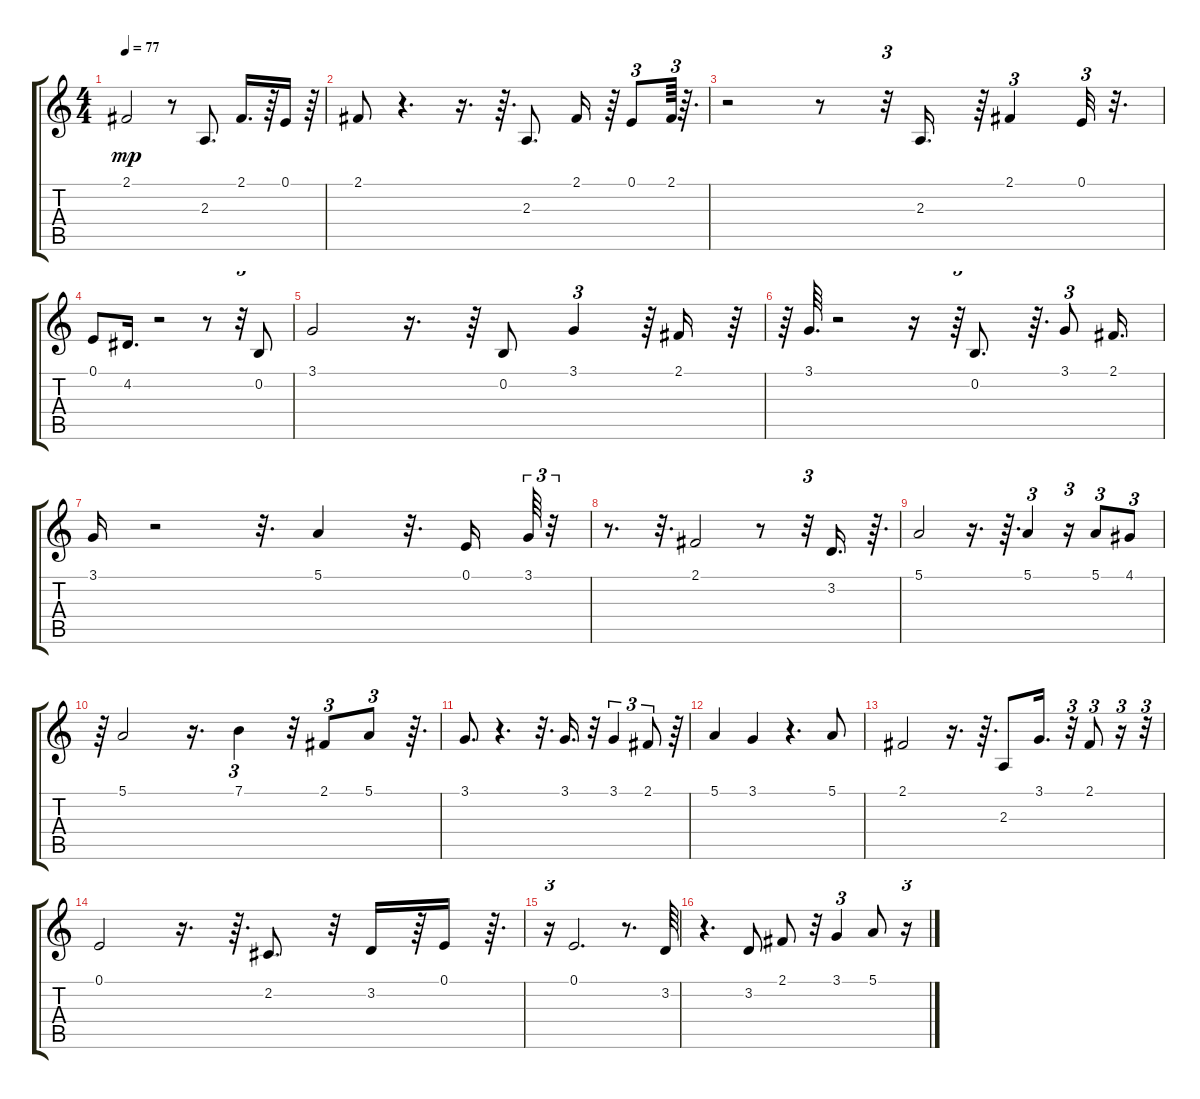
\track "" {instrument altosax}
\staff {score tabs}
\tuning (E4 B3 G3 D3 A2 E2) {hide}
\ts (4 4)
\tempo 77
\clef g2
\ks c
2.1.2{dy mp} r.8 2.3.8{d} 2.1.16{d} r.64 0.1.16 r.64 |
2.1.8 r.4{d} r.16{d} r.64{d} 2.3.8{d} 2.1.16 r.64 0.1.8{tu (3 2)} 2.1.64{tu (3 2)} r.64{d} |
r.2 r.8 r.32{tu (3 2)} 2.3.16{d} r.64 2.1.4{tu (3 2)} 0.1.32{tu (3 2)} r.32{d} |
0.1.8 4.2.16{d} r.2 r.8 r.32{tu (3 2)} 0.2.8 |
3.1.2 r.16{d} r.64 0.2.8 3.1.4{tu (3 2)} r.64 2.1.16 r.64 |
r.64 3.1.64{d} r.2 r.16 r.64{tu (3 2)} 0.2.8{d} r.64{d} 3.1.8{tu (3 2)} 2.1.16{d} |
3.1.16 r.2 r.32{d} 5.1.4 r.32{d} 0.1.16 3.1.64{tu (3 2)} r.32{tu (3 2)} |
r.8{d} r.32{d} 2.1.2 r.8 r.32{tu (3 2)} 3.2.16{d} r.64{d} |
5.1.2 r.16{d} r.64{d} 5.1.4{tu (3 2)} r.16{tu (3 2)} 5.1.8{tu (3 2)} 4.1.8{tu (3 2)} |
r.64 5.1.2 r.16{d} 7.1.4{tu (3 2)} r.32 2.1.8{tu (3 2)} 5.1.8{tu (3 2)} r.64{d} |
3.1.8{d} r.4{d} r.32{d} 3.1.16{d} r.32 3.1.4{tu (3 2)} 2.1.8{tu (3 2)} r.64 |
5.1.4 3.1.4 r.4{d} 5.1.8 |
2.1.2 r.16{d} r.64{d} 2.3.8 3.1.16{d} r.32{tu (3 2)} 2.1.8{tu (3 2)} r.16{tu (3 2)} r.32{tu (3 2)} |
0.1.2 r.16{d} r.64{d} 2.2.8{d} r.32 3.2.16 r.64 0.1.16 r.64{d} |
r.16{tu (3 2)} 0.1.2{d} r.8{d} 3.2.64 |
r.4{d} 3.2.8 2.1.8 r.32 3.1.4{tu (3 2)} 5.1.8 r.16{tu (3 2)}
